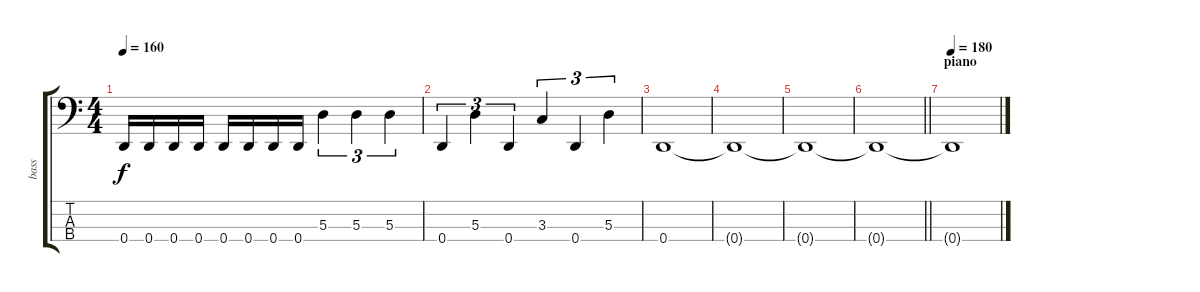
\track ("bass" "bass") {instrument electricbasspick}
\staff {score tabs}
\tuning (G2 D2 A1 D1) {hide}
\ts (4 4)
\tempo 160
\clef f4
\ks c
0.4.16{dy f} 0.4.16 0.4.16 0.4.16 0.4.16 0.4.16 0.4.16 0.4.16 5.3.4{tu (3 2)} 5.3.4{tu (3 2)} 5.3.4{tu (3 2)} |
0.4.4{tu (3 2)} 5.3.4{tu (3 2)} 0.4.4{tu (3 2)} 3.3.4{tu (3 2)} 0.4.4{tu (3 2)} 5.3.4{tu (3 2)} |
0.4.1 |
0.4{t}.1 |
0.4{t}.1 |
\barLineRight lightlight
0.4{t}.1 |
\section ("" "piano")
\tempo 180
0.4{t}.1
